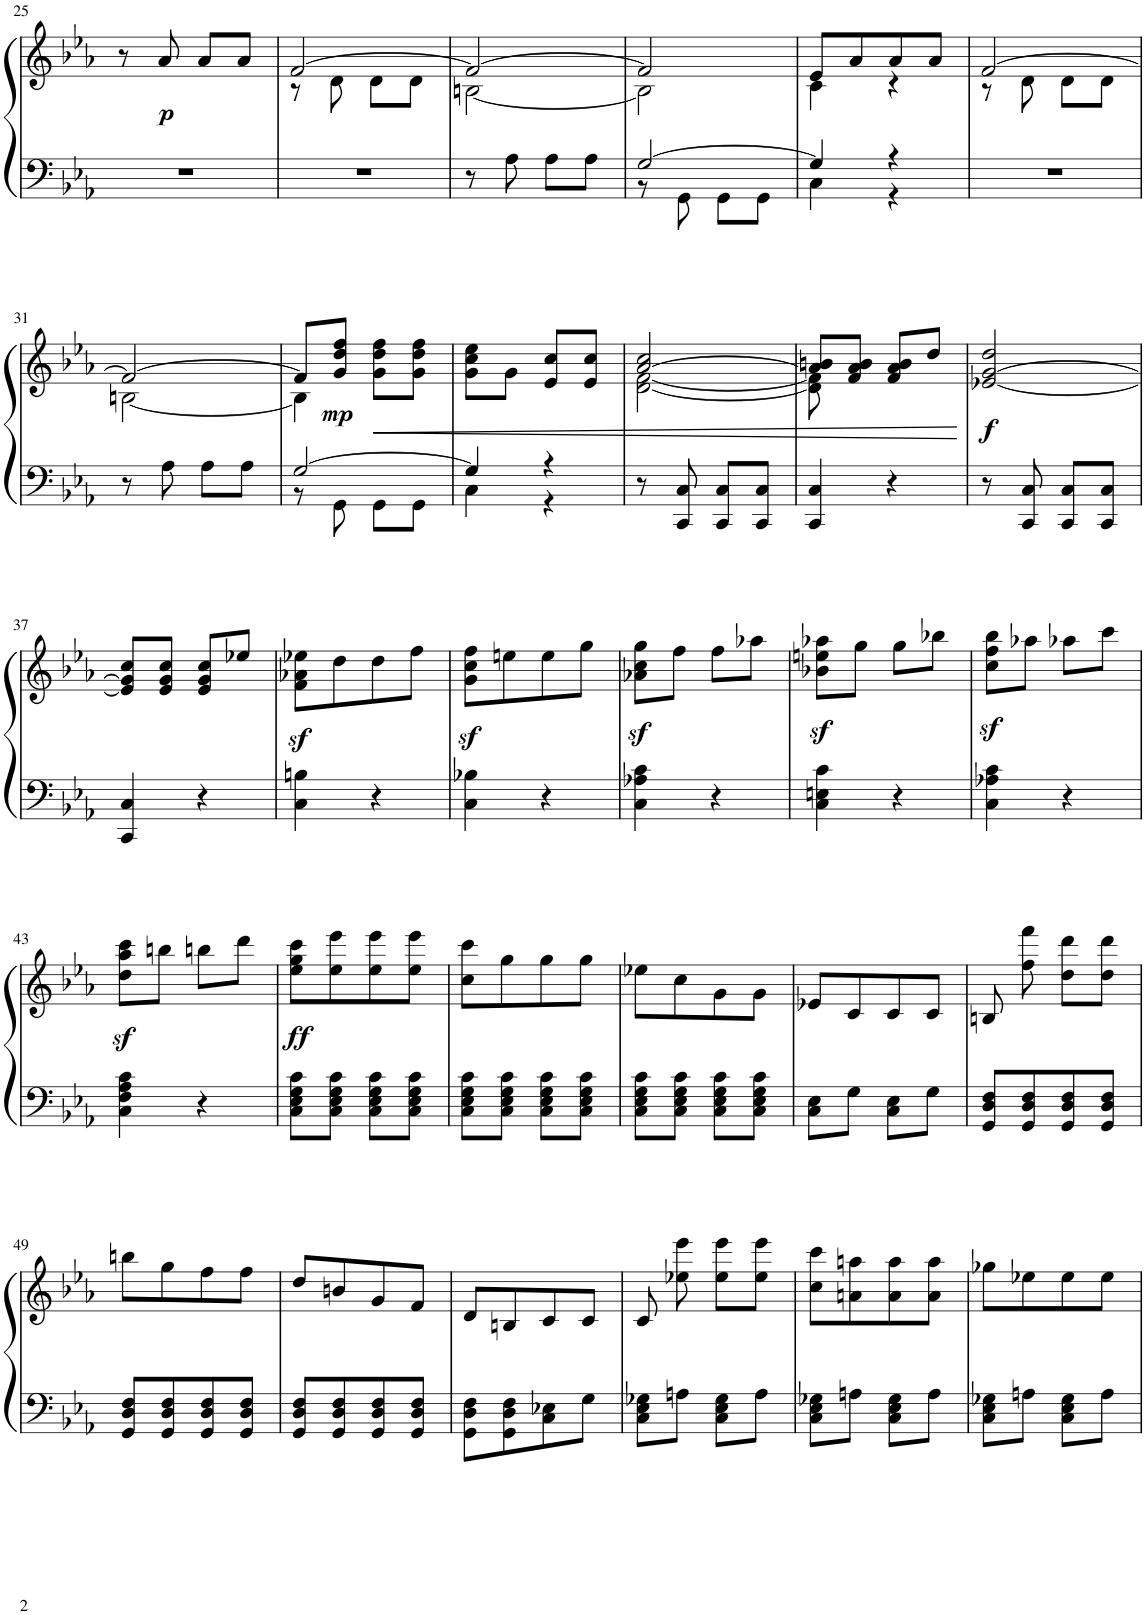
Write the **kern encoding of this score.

**kern	**kern	**dynam
*part1	*part1	*part1
*staff2	*staff1	*staff1/2
*I"Piano	*	*
*I'Pno	*	*
!!LO:PB:g=z
*clefF4	*clefG2	*
*k[b-e-a-]	*k[b-e-a-]	*
*M2/4	*M2/4	*
=25	=25	=25
2r	8r	.
!	!	!LO:DY:b
.	8a-/	p
.	8a-/L	.
.	8a-/J	.
=26	=26	=26
*	*^	*
2r	[2f/	8r	.
.	.	8d\	.
.	.	8d\L	.
.	.	8d\J	.
=27	=27	=27	=27
8r	2f/_	[2Bn\	.
8A-\	.	.	.
8A-\L	.	.	.
8A-\J	.	.	.
=28	=28	=28	=28
*^	*	*	*
[2G/	8r	2f/]	2B\]	.
.	8GG\	.	.	.
.	8GG\L	.	.	.
.	8GG\J	.	.	.
=29	=29	=29	=29	=29
4G/]	4C\	8e-/L	4c\	.
.	.	8a-/	.	.
4r	4r	8a-/	4r	.
.	.	8a-/J	.	.
*v	*v	*	*	*
=30	=30	=30	=30
2r	[2f/	8r	.
.	.	8d\	.
.	.	8d\L	.
.	.	8d\J	.
!!LO:LB:g=z	!!
=31	=31	=31	=31
8r	2f/_	[2Bn\	.
8A-\	.	.	.
8A-\L	.	.	.
8A-\J	.	.	.
=32	=32	=32	=32
*^	*	*	*
[2G/	8r	8f/L]	4B\]	.
!	!	!	!	!LO:DY:a=2
.	8GG\	8g/ 8dd/ 8ff/J	.	mp
.	8GG\L	8g\ 8dd\ 8ff\L	4ryy	.
.	8GG\J	8g\ 8dd\ 8ff\J	.	.
*	*	*v	*v	*
=33	=33	=33	=33
4G/]	4C\	8g\ 8cc\ 8ee-\L	.
.	.	8g\J	.
4r	4r	8e-/ 8cc/L	.
.	.	8e-/ 8cc/J	.
*v	*v	*	*
=34	=34	=34
*	*^	*
8r	[2a-/ 2cc/	[2d\ [2f\	.
8CC/ 8C/	.	.	.
8CC/ 8C/L	.	.	.
8CC/ 8C/J	.	.	.
=35	=35	=35	=35
4CC/ 4C/	8a-/] 8bn/L	8d\] 8f\]	.
.	8f/ 8a-/ 8b/J	8ryy	.
4r	8f/ 8a-/ 8b/L	4ryy	.
.	8dd/J	.	.
*	*v	*v	*
=36	=36	=36
!	!	!LO:DY:a=2
8r	[2e-X/ [2g/ 2dd/	f
8CC/ 8C/	.	.
8CC/ 8C/L	.	.
8CC/ 8C/J	.	.
!!LO:LB:g=z
=37	=37	=37
4CC/ 4C/	8e-/] 8g/] 8cc/L	.
.	8e-/ 8g/ 8cc/J	.
4r	8e-/ 8g/ 8cc/L	.
.	8ee-X/J	.
=38	=38	=38
4C\z> 4Bn\z>	8f\ 8a-X\ 8ee-X\L	.
.	8dd\	.
4r	8dd\	.
.	8ff\J	.
=39	=39	=39
4C\z> 4B-X\z>	8g\ 8cc\ 8ff\L	.
.	8een\	.
4r	8ee\	.
.	8gg\J	.
=40	=40	=40
4C\ 4A-X\ 4c\	8a-X\z< 8cc\z< 8gg\z<L	.
.	8ff\J	.
4r	8ff\L	.
.	8aa-X\J	.
=41	=41	=41
4C\z> 4En\z> 4c\z>	8b-X\ 8een\ 8aa-X\L	.
.	8gg\J	.
4r	8gg\L	.
.	8bb-X\J	.
=42	=42	=42
4C\z> 4A-X\z> 4c\z>	8cc\ 8ff\ 8bb-\L	.
.	8aa-X\J	.
4r	8aa-X\L	.
.	8ccc\J	.
!!LO:LB:g=z
=43	=43	=43
4C\ 4F\ 4A-\ 4c\	8dd\z< 8aa-\z< 8ccc\z<L	.
.	8bbn\J	.
4r	8bbn\L	.
.	8ddd\J	.
=44	=44	=44
!	!	!LO:DY:b
8C\ 8E-\ 8G\ 8c\L	8ee-\ 8gg\ 8ccc\L	ff
8C\ 8E-\ 8G\ 8c\J	8ee-\ 8eee-\	.
8C\ 8E-\ 8G\ 8c\L	8ee-\ 8eee-\	.
8C\ 8E-\ 8G\ 8c\J	8ee-\ 8eee-\J	.
=45	=45	=45
8C\ 8E-\ 8G\ 8c\L	8cc\ 8ccc\L	.
8C\ 8E-\ 8G\ 8c\J	8gg\	.
8C\ 8E-\ 8G\ 8c\L	8gg\	.
8C\ 8E-\ 8G\ 8c\J	8gg\J	.
=46	=46	=46
8C\ 8E-\ 8G\ 8c\L	8ee-X\L	.
8C\ 8E-\ 8G\ 8c\J	8cc\	.
8C\ 8E-\ 8G\ 8c\L	8g\	.
8C\ 8E-\ 8G\ 8c\J	8g\J	.
=47	=47	=47
8C\ 8E-\L	8e-X/L	.
8G\J	8c/	.
8C\ 8E-\L	8c/	.
8G\J	8c/J	.
=48	=48	=48
8GG/ 8D/ 8F/L	8Bn/	.
8GG/ 8D/ 8F/	8ff\ 8fff\	.
8GG/ 8D/ 8F/	8dd\ 8ddd\L	.
8GG/ 8D/ 8F/J	8dd\ 8ddd\J	.
!!LO:LB:g=z
=49	=49	=49
8GG/ 8D/ 8F/L	8bbn\L	.
8GG/ 8D/ 8F/	8gg\	.
8GG/ 8D/ 8F/	8ff\	.
8GG/ 8D/ 8F/J	8ff\J	.
=50	=50	=50
8GG/ 8D/ 8F/L	8dd/L	.
8GG/ 8D/ 8F/	8bn/	.
8GG/ 8D/ 8F/	8g/	.
8GG/ 8D/ 8F/J	8f/J	.
=51	=51	=51
8GG\ 8D\ 8F\L	8d/L	.
8GG\ 8D\ 8F\	8Bn/	.
8C\ 8E-X\	8c/	.
8G\J	8c/J	.
=52	=52	=52
8C\ 8E-\ 8G-X\L	8c/	.
8An\J	8ee-X\ 8eee-\	.
8C\ 8E-\ 8G-\L	8ee-\ 8eee-\L	.
8A\J	8ee-\ 8eee-\J	.
=53	=53	=53
8C\ 8E-\ 8G-X\L	8cc\ 8ccc\L	.
8An\J	8an\ 8aan\	.
8C\ 8E-\ 8G-\L	8a\ 8aa\	.
8A\J	8a\ 8aa\J	.
=54	=54	=54
8C\ 8E-\ 8G-X\L	8gg-X\L	.
8An\J	8ee-X\	.
8C\ 8E-\ 8G-\L	8ee-\	.
8A\J	8ee-\J	.
=	=	=
*-	*-	*-
